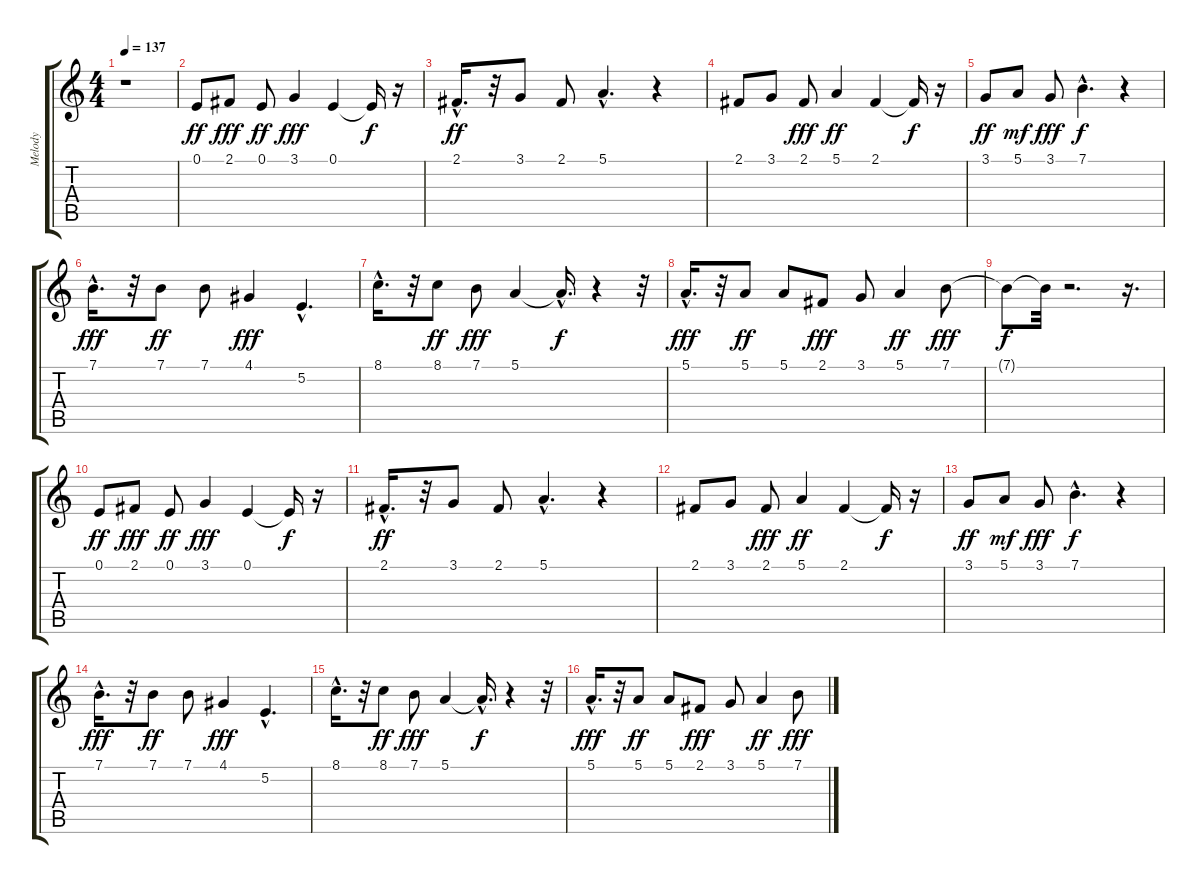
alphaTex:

\track ("Melody" "Melody") {instrument synthbrass1}
\staff {score tabs}
\tuning (E4 B3 G3 D3 A2 E2) {hide}
\ts (4 4)
\tempo 137
\clef g2
\ks c
r.1{dy ff} |
0.1.8 2.1.8{dy fff} 0.1.8{dy ff} 3.1.4{dy fff} 0.1.4 0.1{t}.16{dy f} r.16 |
2.1{hac}.16{d dy ff} r.32 3.1.8 2.1.8 5.1{hac}.4{d} r.4 |
2.1.8 3.1.8 2.1.8{dy fff} 5.1.4{dy ff} 2.1.4 2.1{t}.16{dy f} r.16 |
3.1.8{dy ff} 5.1.8{dy mf} 3.1.8{dy fff} 7.1{hac}.4{d dy f} r.4 |
7.1{hac}.16{d dy fff} r.32 7.1.8{dy ff} 7.1.8 4.1.4{dy fff} 5.2{hac}.4{d} |
8.1{hac}.16{d} r.32 8.1.8{dy ff} 7.1.8{dy fff} 5.1.4 5.1{hac t}.16{d dy f} r.4 r.32 |
5.1{hac}.16{d dy fff} r.32 5.1.8{dy ff} 5.1.8 2.1.8{dy fff} 3.1.8 5.1.4{dy ff} 7.1.8{dy fff} |
7.1{t}.8{dy f} 7.1{t}.32 r.2{d} r.16{d} |
0.1.8{dy ff} 2.1.8{dy fff} 0.1.8{dy ff} 3.1.4{dy fff} 0.1.4 0.1{t}.16{dy f} r.16 |
2.1{hac}.16{d dy ff} r.32 3.1.8 2.1.8 5.1{hac}.4{d} r.4 |
2.1.8 3.1.8 2.1.8{dy fff} 5.1.4{dy ff} 2.1.4 2.1{t}.16{dy f} r.16 |
3.1.8{dy ff} 5.1.8{dy mf} 3.1.8{dy fff} 7.1{hac}.4{d dy f} r.4 |
7.1{hac}.16{d dy fff} r.32 7.1.8{dy ff} 7.1.8 4.1.4{dy fff} 5.2{hac}.4{d} |
8.1{hac}.16{d} r.32 8.1.8{dy ff} 7.1.8{dy fff} 5.1.4 5.1{hac t}.16{d dy f} r.4 r.32 |
5.1{hac}.16{d dy fff} r.32 5.1.8{dy ff} 5.1.8 2.1.8{dy fff} 3.1.8 5.1.4{dy ff} 7.1.8{dy fff}
